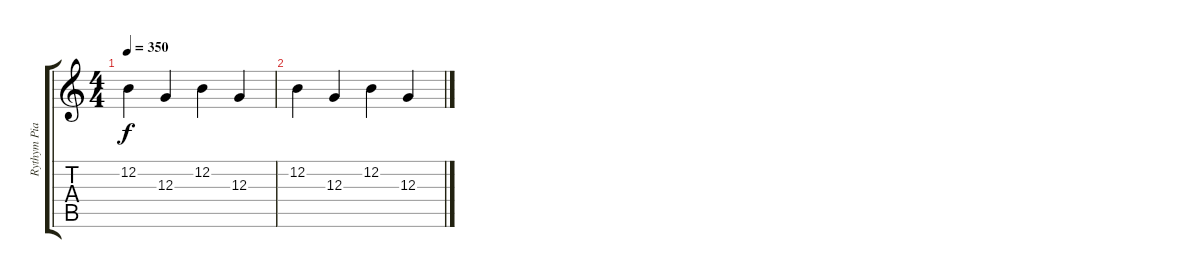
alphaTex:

\track ("Rythym Piano" "Rythym Pia") {instrument brightacousticpiano}
\staff {score tabs}
\tuning (E4 B3 G3 D3 A2 E2) {hide}
\ts (4 4)
\tempo 350
\clef g2
\ks c
12.2.4{dy f} 12.3.4 12.2.4 12.3.4 |
12.2.4 12.3.4 12.2.4 12.3.4
